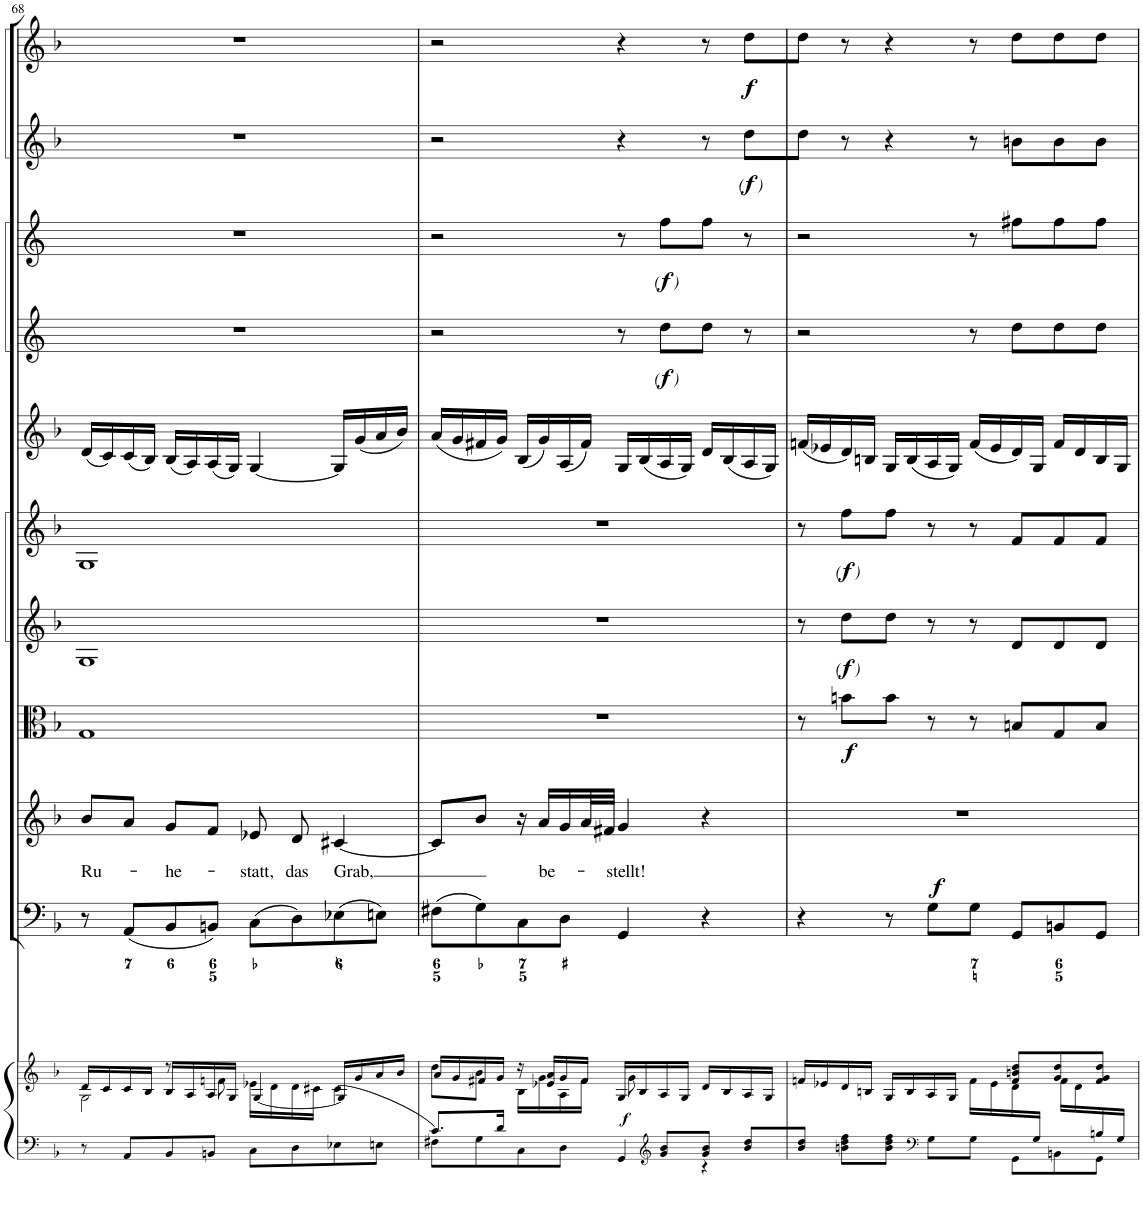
**kern	**kern	**dynam	**kern	**dynam	**kern	**text	**kern	**dynam	**kern	**dynam	**kern	**dynam	**kern	**kern	**dynam	**kern	**dynam	**kern	**dynam	**kern	**dynam
*part11	*part11	*part11	*part10	*part10	*part9	*part9	*part8	*part8	*part7	*part7	*part6	*part6	*part5	*part4	*part4	*part3	*part3	*part2	*part2	*part1	*part1
*staff12	*staff11	*staff11/12	*staff10	*staff10	*staff9	*staff9	*staff8	*staff8	*staff7	*staff7	*staff6	*staff6	*staff5	*staff4	*staff4	*staff3	*staff3	*staff2	*staff2	*staff1	*staff1
*I"Piano reduction	*	*	*I"Continuo	*	*I"Alto	*	*I"Viola	*	*I"Violino II	*	*I"Violino I	*	*I"Violino Solo	*I"Corno II	*	*I"Corno I	*	*I"Oboe II	*	*I"Oboe I	*
*I'Pno	*	*	*	*	*	*	*	*	*	*	*	*	*I'Vln	*	*	*	*	*I'Ob	*	*I'Ob	*
!!LO:PB:g=z
*clefF4	*clefG2	*	*clefF4	*	*clefG2	*	*clefC3	*	*clefG2	*	*clefG2	*	*clefG2	*clefG2	*	*clefG2	*	*clefG2	*	*clefG2	*
*	*	*	*	*	*	*	*	*	*	*	*	*	*	*Trd4c7	*	*Trd4c7	*	*	*	*	*
*k[b-]	*k[b-]	*	*k[b-]	*	*k[b-]	*	*k[b-]	*	*k[b-]	*	*k[b-]	*	*k[b-]	*k[]	*	*k[]	*	*k[b-]	*	*k[b-]	*
*M4/4	*M4/4	*	*M4/4	*	*M4/4	*	*M4/4	*	*M4/4	*	*M4/4	*	*M4/4	*M4/4	*	*M4/4	*	*M4/4	*	*M4/4	*
*met(c)	*met(c)	*	*met(c)	*	*met(c)	*	*met(c)	*	*met(c)	*	*met(c)	*	*met(c)	*met(c)	*	*met(c)	*	*met(c)	*	*met(c)	*
=68	=68	=68	=68	=68	=68	=68	=68	=68	=68	=68	=68	=68	=68	=68	=68	=68	=68	=68	=68	=68	=68
*	*^	*	*	*	*	*	*	*	*	*	*	*	*	*	*	*	*	*	*	*	*
*	*	*^	*	*	*	*	*	*	*	*	*	*	*	*	*	*	*	*	*	*	*	*
!	!	!	!	!	!	!	!	!LO:LY:b	!	!	!	!	!	!	!	!	!	!	!	!	!	!	!
8r	16d/LL	2G\	4ryy	.	8r	.	8b-/L	Ru-	1G	.	1G	.	1G	.	(16d/LL	1r	.	1r	.	1r	.	1r	.
.	16c/	.	.	.	.	.	.	.	.	.	.	.	.	.	16c/)	.	.	.	.	.	.	.	.
8AA/L	16c/	.	.	.	(8AA/L	.	8a/J	.	.	.	.	.	.	.	(16c/	.	.	.	.	.	.	.	.
.	16B-/JJ	.	.	.	.	.	.	.	.	.	.	.	.	.	16B-/JJ)	.	.	.	.	.	.	.	.
!	!	!	!	!	!	!	!	!LO:LY:b	!	!	!	!	!	!	!	!	!	!	!	!	!	!	!
8BB-/	16B-/LL	.	8r	.	8BB-/	.	8g/L	-he-	.	.	.	.	.	.	(16B-/LL	.	.	.	.	.	.	.	.
.	16A/	.	.	.	.	.	.	.	.	.	.	.	.	.	16A/)	.	.	.	.	.	.	.	.
8BBn/J	16A/	.	8fn\	.	8BBn/J)	.	8f/J	.	.	.	.	.	.	.	(16A/	.	.	.	.	.	.	.	.
.	16G/JJ	.	.	.	.	.	.	.	.	.	.	.	.	.	16G/JJ)	.	.	.	.	.	.	.	.
!	!	!	!	!	!	!	!	!LO:LY:b	!	!	!	!	!	!	!	!	!	!	!	!	!	!	!
8C\L	[<4G/	16e-X\LL	2ryy	.	(8C\L	.	8e-X/	-statt,	.	.	.	.	.	.	[4G/	.	.	.	.	.	.	.	.
.	.	16d\	.	.	.	.	.	.	.	.	.	.	.	.	.	.	.	.	.	.	.	.	.
!	!	!	!	!	!	!	!	!LO:LY:b	!	!	!	!	!	!	!	!	!	!	!	!	!	!	!
8D\	.	16d\	.	.	8D\)	.	8d/	das	.	.	.	.	.	.	.	.	.	.	.	.	.	.	.
.	.	16c#X\JJ	.	.	.	.	.	.	.	.	.	.	.	.	.	.	.	.	.	.	.	.	.
!	!	!	!	!	!	!	!	!LO:LY:b	!	!	!	!	!	!	!	!	!	!	!	!	!	!	!
8E-X\	16G/LL]	[>4c#\	.	.	(8E-X\	.	[4c#X/	Grab,	.	.	.	.	.	.	16G/LL]	.	.	.	.	.	.	.	.
.	16g/	.	.	.	.	.	.	.	.	.	.	.	.	.	(16g/	.	.	.	.	.	.	.	.
8En\J	16a/	.	.	.	8En\J)	.	.	.	.	.	.	.	.	.	16a/	.	.	.	.	.	.	.	.
.	16b-/JJ	.	.	.	.	.	.	.	.	.	.	.	.	.	16b-/JJ)	.	.	.	.	.	.	.	.
*	*	*v	*v	*	*	*	*	*	*	*	*	*	*	*	*	*	*	*	*	*	*	*	*
=69	=69	=69	=69	=69	=69	=69	=69	=69	=69	=69	=69	=69	=69	=69	=69	=69	=69	=69	=69	=69	=69	=69
*^	*	*	*	*	*	*	*	*	*	*	*	*	*	*	*	*	*	*	*	*	*	*
8.c#/L]	8F#X\L	16a/LL	8dd\L	.	(8F#X\L	.	8c#/L]	.	1r	.	1r	.	1r	.	(16a/LL	2r	.	2r	.	2r	.	2r	.
.	.	16g/	.	.	.	.	.	.	.	.	.	.	.	.	16g/	.	.	.	.	.	.	.	.
.	8G\	16f#X/	8b-\J	.	8G\)	.	8b-/J	.	.	.	.	.	.	.	16f#X/	.	.	.	.	.	.	.	.
16d/Jk	.	16g/JJ	.	.	.	.	.	.	.	.	.	.	.	.	16g/JJ)	.	.	.	.	.	.	.	.
4ryy	8C\	16r	16B-\LL	.	8C\	.	16r	.	.	.	.	.	.	.	(16B-/LL	.	.	.	.	.	.	.	.
!	!	!	!	!	!	!	!	!LO:LY:b	!	!	!	!	!	!	!	!	!	!	!	!	!	!	!
.	.	16e-X/ 16a/LL	16g\	.	.	.	16a/LL	be-	.	.	.	.	.	.	16g/)	.	.	.	.	.	.	.	.
.	8D\J	16g/	16A\	.	8D\J	.	16g/	.	.	.	.	.	.	.	(16A/	.	.	.	.	.	.	.	.
.	.	16f#/JJ	16f#\JJ	.	.	.	32a/L	.	.	.	.	.	.	.	16f#/JJ)	.	.	.	.	.	.	.	.
.	.	.	.	.	.	.	32f#X/JJJ	.	.	.	.	.	.	.	.	.	.	.	.	.	.	.	.
!	!	!	!	!LO:DY:b	!	!	!	!LO:LY:b	!	!	!	!	!	!	!	!	!	!	!	!	!	!	!
8ryy	4GG/	16G/LL	8g\	f	4GG/	.	4g/	-stellt!	.	.	.	.	.	.	16G/LL	8r	.	8r	.	4r	.	4r	.
.	.	16B-/	.	.	.	.	.	.	.	.	.	.	.	.	(16B-/	.	.	.	.	.	.	.	.
*clefG2	*	*	*	*	*	*	*	*	*	*	*	*	*	*	*	*	*	*	*	*	*	*	*
!	!	!	!	!	!	!	!	!	!	!	!	!	!	!	!	!	!LO:DY:b	!	!	!	!	!	!
!	!	!	!	!	!	!	!	!	!	!	!	!	!	!	!	!	!LO:DY:n=1:b	!	!	!	!	!	!
!	!	!	!	!	!	!	!	!	!	!	!	!	!	!	!	!	!LO:DY:n=2:b	!	!LO:DY:b	!	!	!	!
!	!	!	!	!	!	!	!	!	!	!	!	!	!	!	!	!	!	!	!LO:DY:n=1:b	!	!	!	!
!	!	!	!	!	!	!	!	!	!	!	!	!	!	!	!	!	!	!	!LO:DY:n=2:b	!	!	!	!
8g/ 8b-/L	.	16A/	8ryy	.	.	.	.	.	.	.	.	.	.	.	16A/	8dd\L	other-dynamics f other-dynamics	8ff\L	other-dynamics f other-dynamics	.	.	.	.
.	.	16G/JJ	.	.	.	.	.	.	.	.	.	.	.	.	16G/JJ)	.	.	.	.	.	.	.	.
8g/ 8b-/J	4r	16d/LL	4ryy	.	4r	.	4r	.	.	.	.	.	.	.	16d/LL	8dd\J	.	8ff\J	.	8r	.	8r	.
.	.	16B-/	.	.	.	.	.	.	.	.	.	.	.	.	(16B-/	.	.	.	.	.	.	.	.
!	!	!	!	!	!	!	!	!	!	!	!	!	!	!	!	!	!	!	!	!	!LO:DY:b	!	!
!	!	!	!	!	!	!	!	!	!	!	!	!	!	!	!	!	!	!	!	!	!LO:DY:n=1:b	!	!
!	!	!	!	!	!	!	!	!	!	!	!	!	!	!	!	!	!	!	!	!	!LO:DY:n=2:b	!	!LO:DY:b
8b-/ 8dd/L	.	16A/	.	.	.	.	.	.	.	.	.	.	.	.	16A/	8r	.	8r	.	8dd\L	other-dynamics f other-dynamics	8dd\L	f
.	.	16G/JJ	.	.	.	.	.	.	.	.	.	.	.	.	16G/JJ)	.	.	.	.	.	.	.	.
=70	=70	=70	=70	=70	=70	=70	=70	=70	=70	=70	=70	=70	=70	=70	=70	=70	=70	=70	=70	=70	=70	=70	=70
8.ryy	8b-/ 8dd/J	16fn/LL	2ryy	.	4r	.	1r	.	8r	.	8r	.	8r	.	(16fn/LL	2r	.	2r	.	8dd\J	.	8dd\J	.
.	.	16e-X/	.	.	.	.	.	.	.	.	.	.	.	.	16e-X/	.	.	.	.	.	.	.	.
!	!	!	!	!	!	!	!	!	!	!LO:DY:b	!	!LO:DY:b	!	!	!	!	!	!	!	!	!	!	!
!	!	!	!	!	!	!	!	!	!	!	!	!LO:DY:n=1:b	!	!	!	!	!	!	!	!	!	!	!
!	!	!	!	!	!	!	!	!	!	!	!	!LO:DY:n=2:b	!	!LO:DY:b	!	!	!	!	!	!	!	!	!
!	!	!	!	!	!	!	!	!	!	!	!	!	!	!LO:DY:n=1:b	!	!	!	!	!	!	!	!	!
!	!	!	!	!	!	!	!	!	!	!	!	!	!	!LO:DY:n=2:b	!	!	!	!	!	!	!	!	!
.	8bn\ 8dd\ 8ff\L	16d/	.	.	.	.	.	.	8bn\L	f	8dd\L	other-dynamics f other-dynamics	8ff\L	other-dynamics f other-dynamics	16d/)	.	.	.	.	8r	.	8r	.
.	.	16Bn/JJ	.	.	.	.	.	.	.	.	.	.	.	.	16Bn/JJ	.	.	.	.	.	.	.	.
.	8b\ 8dd\ 8ff\J	16G/LL	.	.	8r	.	.	.	8b\J	.	8dd\J	.	8ff\J	.	16G/LL	.	.	.	.	4r	.	4r	.
.	.	16B/	.	.	.	.	.	.	.	.	.	.	.	.	(16B/	.	.	.	.	.	.	.	.
*clefF4	*	*	*	*	*	*	*	*	*	*	*	*	*	*	*	*	*	*	*	*	*	*	*
!	!	!	!	!	!	!LO:DY:a	!	!	!	!	!	!	!	!	!	!	!	!	!	!	!	!	!
.	8G\L	16A/	.	.	8G\L	f	.	.	8r	.	8r	.	8r	.	16A/	.	.	.	.	.	.	.	.
.	.	16G/JJ	.	.	.	.	.	.	.	.	.	.	.	.	16G/JJ)	.	.	.	.	.	.	.	.
.	8G\J	8ryy	16f\LL	.	8G\J	.	.	.	8r	.	8r	.	8r	.	(16f/LL	8r	.	8r	.	8r	.	8r	.
.	.	.	16e-\	.	.	.	.	.	.	.	.	.	.	.	16e-/	.	.	.	.	.	.	.	.
.	8GG\L	8f/ 8bn/ 8dd/L	16d\	.	8GG/L	.	.	.	8Bn/L	.	8d/L	.	8f/L	.	16d/)	8dd\L	.	8ff#X\L	.	8bn\L	.	8dd\L	.
16G/JJ	.	.	16ryy	.	.	.	.	.	.	.	.	.	.	.	16G/JJ	.	.	.	.	.	.	.	.
8ryy	8BBn\	8g/ 8dd/	16f\LL	.	8BBn/	.	.	.	8G/	.	8d/	.	8f/	.	16f/LL	8dd\	.	8ff#\	.	8b\	.	8dd\	.
.	.	.	16d\	.	.	.	.	.	.	.	.	.	.	.	16d/	.	.	.	.	.	.	.	.
16Bn/	8GG\J	8f/ 8g/ 8dd/J	8ryy	.	8GG/J	.	.	.	8B/J	.	8d/J	.	8f/J	.	16B/	8dd\J	.	8ff#\J	.	8b\J	.	8dd\J	.
16G/JJ	.	.	.	.	.	.	.	.	.	.	.	.	.	.	16G/JJ	.	.	.	.	.	.	.	.
*v	*v	*	*	*	*	*	*	*	*	*	*	*	*	*	*	*	*	*	*	*	*	*	*
*	*v	*v	*	*	*	*	*	*	*	*	*	*	*	*	*	*	*	*	*	*	*	*
=	=	=	=	=	=	=	=	=	=	=	=	=	=	=	=	=	=	=	=	=	=
*-	*-	*-	*-	*-	*-	*-	*-	*-	*-	*-	*-	*-	*-	*-	*-	*-	*-	*-	*-	*-	*-
